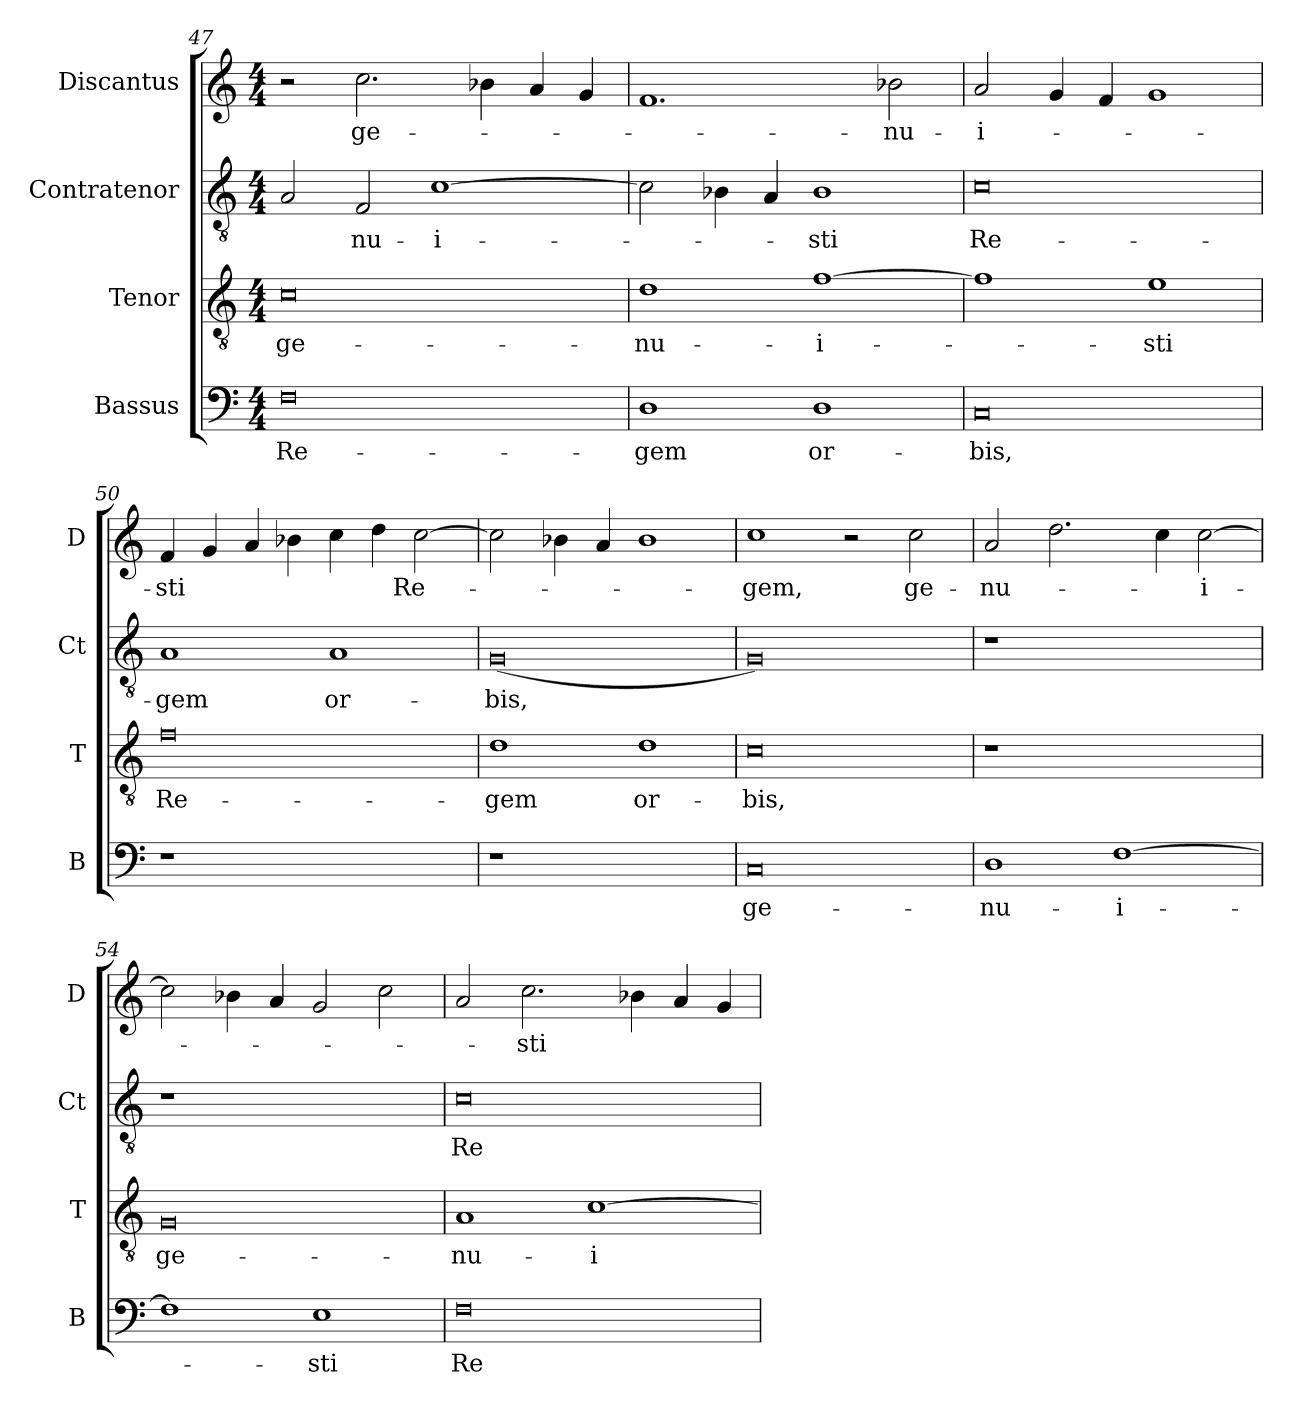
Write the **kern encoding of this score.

**kern	**text	**kern	**text	**kern	**text	**kern	**text
*part4	*part4	*part3	*part3	*part2	*part2	*part1	*part1
*staff4	*staff4	*staff3	*staff3	*staff2	*staff2	*staff1	*staff1
*I"Bassus	*	*I"Tenor	*	*I"Contratenor	*	*I"Discantus	*
*I'B	*	*I'T	*	*I'Ct	*	*I'D	*
*clefF4	*	*clefGv2	*	*clefGv2	*	*clefG2	*
*k[]	*	*k[]	*	*k[]	*	*k[]	*
*M4/4	*	*M4/4	*	*M4/4	*	*M4/4	*
=47	=47	=47	=47	=47	=47	=47	=47
0Fi	Re-	0ci	ge-	2Ai/	.	2r	.
.	.	.	.	2Fi/	-nu-	2.cci\	ge-
.	.	.	.	[1ci	-i-	.	.
.	.	.	.	.	.	4b-i\	.
.	.	.	.	.	.	4ai/	.
.	.	.	.	.	.	4gi/	.
=48	=48	=48	=48	=48	=48	=48	=48
1Di	-gem	1di	-nu-	2ci\]	.	1.fi	.
.	.	.	.	4B-i\	.	.	.
.	.	.	.	4Ai/	.	.	.
1Di	or-	[1fi	-i-	1B-i	-sti	.	.
.	.	.	.	.	.	2b-i\	-nu-
=49	=49	=49	=49	=49	=49	=49	=49
0Ci	-bis,	1fi]	.	0ci	Re-	2ai/	-i-
.	.	.	.	.	.	4gi/	.
.	.	.	.	.	.	4fi/	.
.	.	1ei	-sti	.	.	1gi	.
!!LO:PB:g=z
=50	=50	=50	=50	=50	=50	=50	=50
!LO:N:vis=1	!	!	!	!	!	!	!
0r	.	0fi	Re-	1Ai	-gem	4fi/	-sti
.	.	.	.	.	.	4gi/	.
.	.	.	.	.	.	4ai/	.
.	.	.	.	.	.	4b-i\	.
.	.	.	.	1Ai	or-	4cci\	.
.	.	.	.	.	.	4ddi\	.
.	.	.	.	.	.	[2cci\	Re-
=51	=51	=51	=51	=51	=51	=51	=51
!LO:N:vis=1	!	!	!	!	!	!	!
0r	.	1di	-gem	(<0Gi	-bis,	2cci\]	.
.	.	.	.	.	.	4b-i\	.
.	.	.	.	.	.	4ai/	.
.	.	1di	or-	.	.	1b-i	.
=52	=52	=52	=52	=52	=52	=52	=52
0Ci	ge-	0ci	-bis,	0Gi)	.	1cci	-gem,
.	.	.	.	.	.	2r	.
.	.	.	.	.	.	2cci\	ge-
=53	=53	=53	=53	=53	=53	=53	=53
!	!	!LO:N:vis=1	!	!LO:N:vis=1	!	!	!
1Di	-nu-	0r	.	0r	.	2ai/	-nu-
.	.	.	.	.	.	2.ddi\	.
[1Fi	-i-	.	.	.	.	.	.
.	.	.	.	.	.	4cci\	.
.	.	.	.	.	.	[2cci\	-i-
=54	=54	=54	=54	=54	=54	=54	=54
!	!	!	!	!LO:N:vis=1	!	!	!
1Fi]	.	0Gi	ge-	0r	.	2cci\]	.
.	.	.	.	.	.	4b-i\	.
.	.	.	.	.	.	4ai/	.
1Ei	-sti	.	.	.	.	2gi/	.
.	.	.	.	.	.	2cci\	.
=55	=55	=55	=55	=55	=55	=55	=55
0Fi	Re-	1Ai	-nu-	0ci	Re-	2ai/	.
.	.	.	.	.	.	2.cci\	-sti
.	.	[1ci	-i-	.	.	.	.
.	.	.	.	.	.	4b-i\	.
.	.	.	.	.	.	4ai/	.
.	.	.	.	.	.	4gi/	.
=	=	=	=	=	=	=	=
*-	*-	*-	*-	*-	*-	*-	*-
